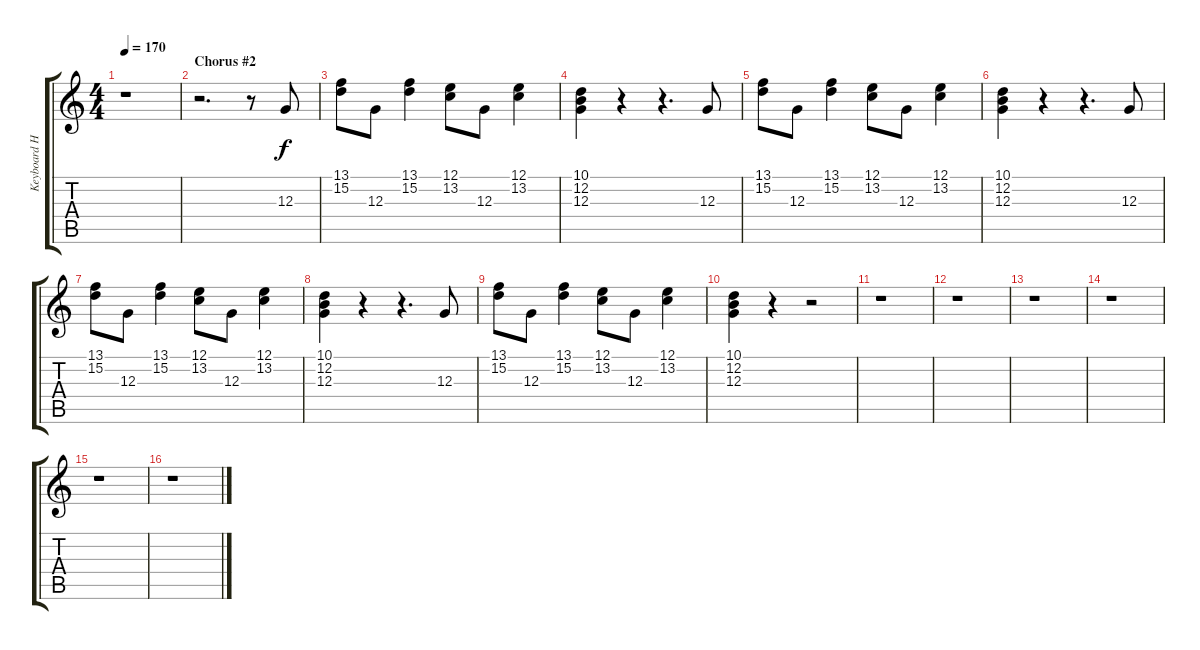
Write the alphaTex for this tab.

\track ("Keyboard Hook" "Keyboard H") {instrument dulcimer}
\staff {score tabs}
\tuning (E4 B3 G3 D3 A2 E2) {hide}
\ts (4 4)
\tempo 170
\clef g2
\ks c
r.1{dy f} |
\section ("" "Chorus #2")
r.2{d} r.8 12.3.8 |
(13.1 15.2).8 12.3.8 (13.1 15.2).4 (12.1 13.2).8 12.3.8 (12.1 13.2).4 |
(10.1 12.2 12.3).4 r.4 r.4{d} 12.3.8 |
(13.1 15.2).8 12.3.8 (13.1 15.2).4 (12.1 13.2).8 12.3.8 (12.1 13.2).4 |
(10.1 12.2 12.3).4 r.4 r.4{d} 12.3.8 |
(13.1 15.2).8 12.3.8 (13.1 15.2).4 (12.1 13.2).8 12.3.8 (12.1 13.2).4 |
(10.1 12.2 12.3).4 r.4 r.4{d} 12.3.8 |
(13.1 15.2).8 12.3.8 (13.1 15.2).4 (12.1 13.2).8 12.3.8 (12.1 13.2).4 |
(10.1 12.2 12.3).4 r.4 r.2 |
r.1 |
r.1 |
r.1 |
r.1 |
r.1 |
r.1
